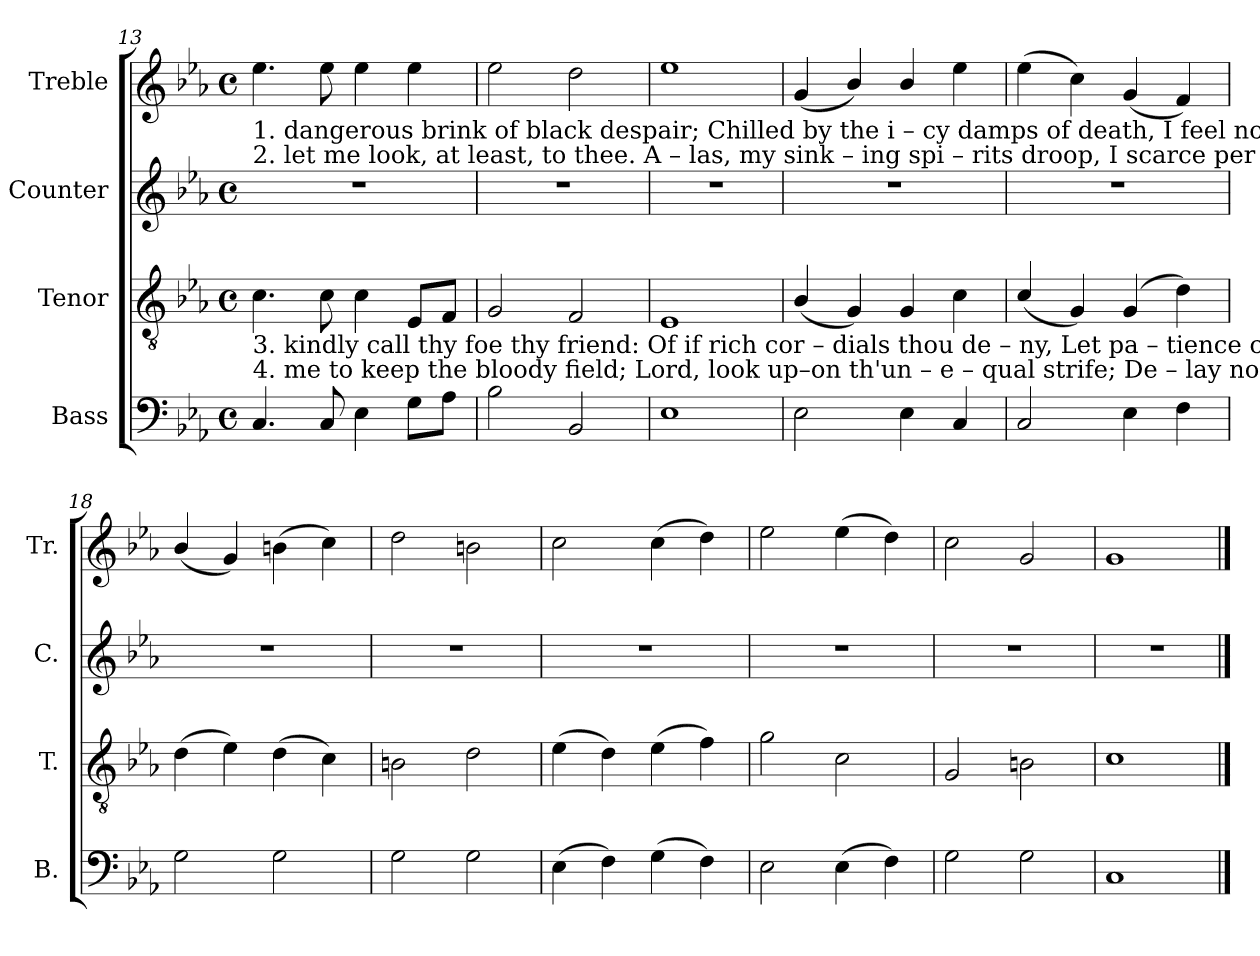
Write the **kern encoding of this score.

**kern	**kern	**kern	**kern
*part4	*part3	*part2	*part1
*staff4	*staff3	*staff2	*staff1
*I"Bass	*I"Tenor	*I"Counter	*I"Treble
*I'B.	*I'T.	*I'C.	*I'Tr.
!!LO:LB:g=z
*clefF4	*clefGv2	*clefG2	*clefG2
*k[b-e-a-]	*k[b-e-a-]	*k[b-e-a-]	*k[b-e-a-]
*M4/4	*M4/4	*M4/4	*M4/4
*met(c)	*met(c)	*met(c)	*met(c)
=13	=13	=13	=13
!	!	!	!LO:TX:b:t=1. dangerous brink of black despair;  Chilled by the  i   –   cy        damps  of        death,   I      feel      no        firm  sup  –  port  of     faith.
!	!	!	!LO:TX:b:t=2. let me look, at    least, to    thee.      A – las,  my   sink  –  ing       spi   –   rits      droop,   I    scarce   per  –  ceive   a  glimpse of     hope.
!	!LO:TX:b:t=3. kindly call  thy    foe  thy  friend&colon;    Of      if   rich   cor  –  dials    thou     de     –    ny,     Let    pa  –  tience   com–fort's  place  sup–ply.	!	!
!	!LO:TX:b:t=4. me to keep the    bloody   field;       Lord, look up–on      th'un – e    –   qual     strife;   De – lay      not,        lest   I           lose  my     life.	!	!
4.C/	4.c\	1r	4.ee-\
8C/	8c\	.	8ee-\
4E-\	4c\	.	4ee-\
8G\L	8E-/L	.	4ee-\
8A-\J	8F/J	.	.
=14	=14	=14	=14
2B-\	2G/	1r	2ee-\
2BB-/	2F/	.	2dd\
=15	=15	=15	=15
1E-	1E-	1r	1ee-
=16	=16	=16	=16
2E-\	(4B-/	1r	(4g/
.	4G/)	.	4b-/)
4E-\	4G/	.	4b-/
4C/	4c\	.	4ee-\
=17	=17	=17	=17
2C/	(4c/	1r	(4ee-\
.	4G/)	.	4cc\)
4E-\	(4G/	.	(4g/
4F\	4d\)	.	4f/)
=18	=18	=18	=18
2G\	(4d\	1r	(4b-/
.	4e-\)	.	4g/)
2G\	(4d\	.	(4bn\
.	4c\)	.	4cc\)
=19	=19	=19	=19
2G\	2Bn\	1r	2dd\
2G\	2d\	.	2bn\
=20	=20	=20	=20
(4E-\	(4e-\	1r	2cc\
4F\)	4d\)	.	.
(4G\	(4e-\	.	(4cc\
4F\)	4f\)	.	4dd\)
=21	=21	=21	=21
2E-\	2g\	1r	2ee-\
(4E-\	2c\	.	(4ee-\
4F\)	.	.	4dd\)
=22	=22	=22	=22
2G\	2G/	1r	2cc\
2G\	2Bn\	.	2g/
=23	=23	=23	=23
1C	1c	1r	1g
==	==	==	==
*-	*-	*-	*-
